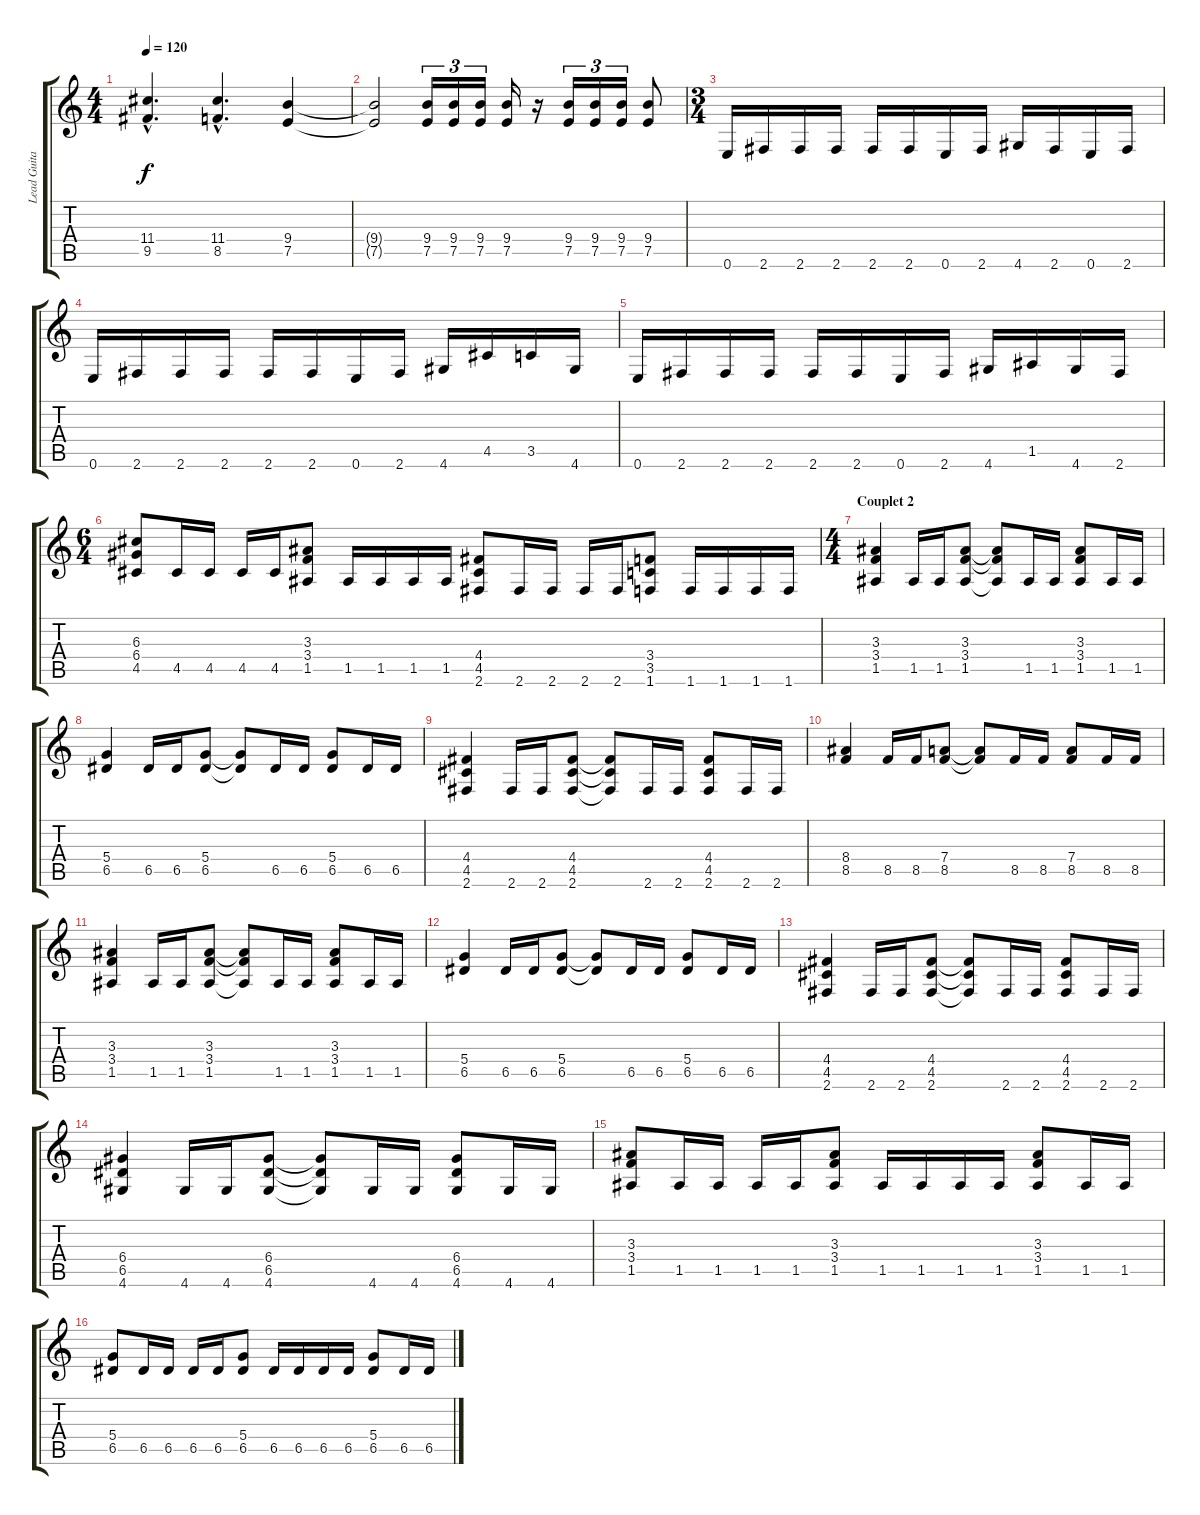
\track ("Lead Guitar" "Lead Guita") {instrument distortionguitar}
\staff {score tabs}
\tuning (E4 B3 G3 D3 A2 E2) {hide}
\ts (4 4)
\tempo 120
\clef g2
\ks c
(11.4{hac} 9.5{hac}).4{d dy f} (11.4{hac} 8.5{hac}).4{d} (9.4 7.5).4 |
(9.4{t} 7.5{t}).2 (9.4 7.5).16{tu (3 2)} (9.4 7.5).16{tu (3 2)} (9.4 7.5).16{tu (3 2)} (9.4 7.5).16 r.16 (9.4 7.5).16{tu (3 2)} (9.4 7.5).16{tu (3 2)} (9.4 7.5).16{tu (3 2)} (9.4 7.5).8 |
\ts (3 4)
0.6.16 2.6.16 2.6.16 2.6.16 2.6.16 2.6.16 0.6.16 2.6.16 4.6.16 2.6.16 0.6.16 2.6.16 |
0.6.16 2.6.16 2.6.16 2.6.16 2.6.16 2.6.16 0.6.16 2.6.16 4.6.16 4.5.16 3.5.16 4.6.16 |
0.6.16 2.6.16 2.6.16 2.6.16 2.6.16 2.6.16 0.6.16 2.6.16 4.6.16 1.5.16 4.6.16 2.6.16 |
\ts (6 4)
(6.3 6.4 4.5).8 4.5.16 4.5.16 4.5.16 4.5.16 (3.3 3.4 1.5).8 1.5.16 1.5.16 1.5.16 1.5.16 (4.4 4.5 2.6).8 2.6.16 2.6.16 2.6.16 2.6.16 (3.4 3.5 1.6).8 1.6.16 1.6.16 1.6.16 1.6.16 |
\ts (4 4)
\section ("" "Couplet 2")
(3.3 3.4 1.5).4 1.5.16 1.5.16 (3.3 3.4 1.5).8 (3.3{t} 3.4{t} 1.5{t}).8 1.5.16 1.5.16 (3.3 3.4 1.5).8 1.5.16 1.5.16 |
(5.4 6.5).4 6.5.16 6.5.16 (5.4 6.5).8 (5.4{t} 6.5{t}).8 6.5.16 6.5.16 (5.4 6.5).8 6.5.16 6.5.16 |
(4.4 4.5 2.6).4 2.6.16 2.6.16 (4.4 4.5 2.6).8 (4.4{t} 4.5{t} 2.6{t}).8 2.6.16 2.6.16 (4.4 4.5 2.6).8 2.6.16 2.6.16 |
(8.4 8.5).4 8.5.16 8.5.16 (7.4 8.5).8 (7.4{t} 8.5{t}).8 8.5.16 8.5.16 (7.4 8.5).8 8.5.16 8.5.16 |
(3.3 3.4 1.5).4 1.5.16 1.5.16 (3.3 3.4 1.5).8 (3.3{t} 3.4{t} 1.5{t}).8 1.5.16 1.5.16 (3.3 3.4 1.5).8 1.5.16 1.5.16 |
(5.4 6.5).4 6.5.16 6.5.16 (5.4 6.5).8 (5.4{t} 6.5{t}).8 6.5.16 6.5.16 (5.4 6.5).8 6.5.16 6.5.16 |
(4.4 4.5 2.6).4 2.6.16 2.6.16 (4.4 4.5 2.6).8 (4.4{t} 4.5{t} 2.6{t}).8 2.6.16 2.6.16 (4.4 4.5 2.6).8 2.6.16 2.6.16 |
(6.4 6.5 4.6).4 4.6.16 4.6.16 (6.4 6.5 4.6).8 (6.4{t} 6.5{t} 4.6{t}).8 4.6.16 4.6.16 (6.4 6.5 4.6).8 4.6.16 4.6.16 |
(3.3 3.4 1.5).8 1.5.16 1.5.16 1.5.16 1.5.16 (3.3 3.4 1.5).8 1.5.16 1.5.16 1.5.16 1.5.16 (3.3 3.4 1.5).8 1.5.16 1.5.16 |
(5.4 6.5).8 6.5.16 6.5.16 6.5.16 6.5.16 (5.4 6.5).8 6.5.16 6.5.16 6.5.16 6.5.16 (5.4 6.5).8 6.5.16 6.5.16
